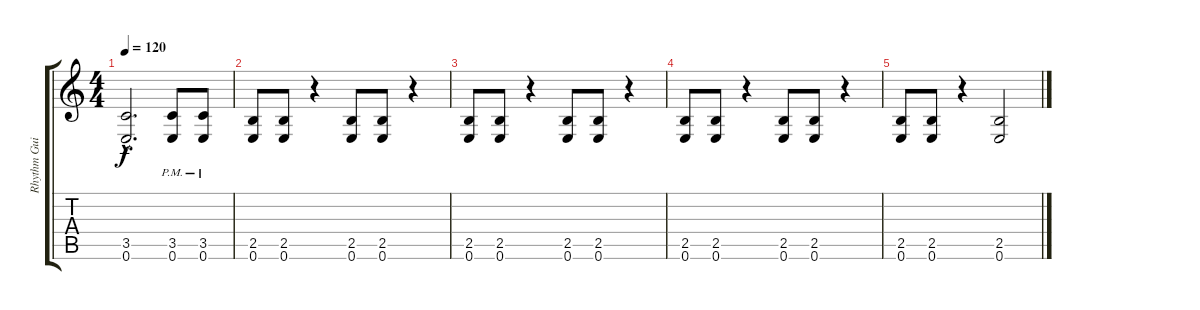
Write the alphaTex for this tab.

\track ("Rhythm Guitar" "Rhythm Gui") {instrument overdrivenguitar}
\staff {score tabs}
\tuning (E4 B3 G3 D3 A2 E2) {hide}
\ts (4 4)
\tempo 120
\clef g2
\ks c
(3.5{hac t} 0.6{hac t}).2{d dy f} (3.5{pm} 0.6).8 (3.5{pm} 0.6).8 |
(2.5 0.6).8 (2.5 0.6).8 r.4 (2.5 0.6).8 (2.5 0.6).8 r.4 |
(2.5 0.6).8 (2.5 0.6).8 r.4 (2.5 0.6).8 (2.5 0.6).8 r.4 |
(2.5 0.6).8 (2.5 0.6).8 r.4 (2.5 0.6).8 (2.5 0.6).8 r.4 |
(2.5 0.6).8 (2.5 0.6).8 r.4 (2.5 0.6).2
